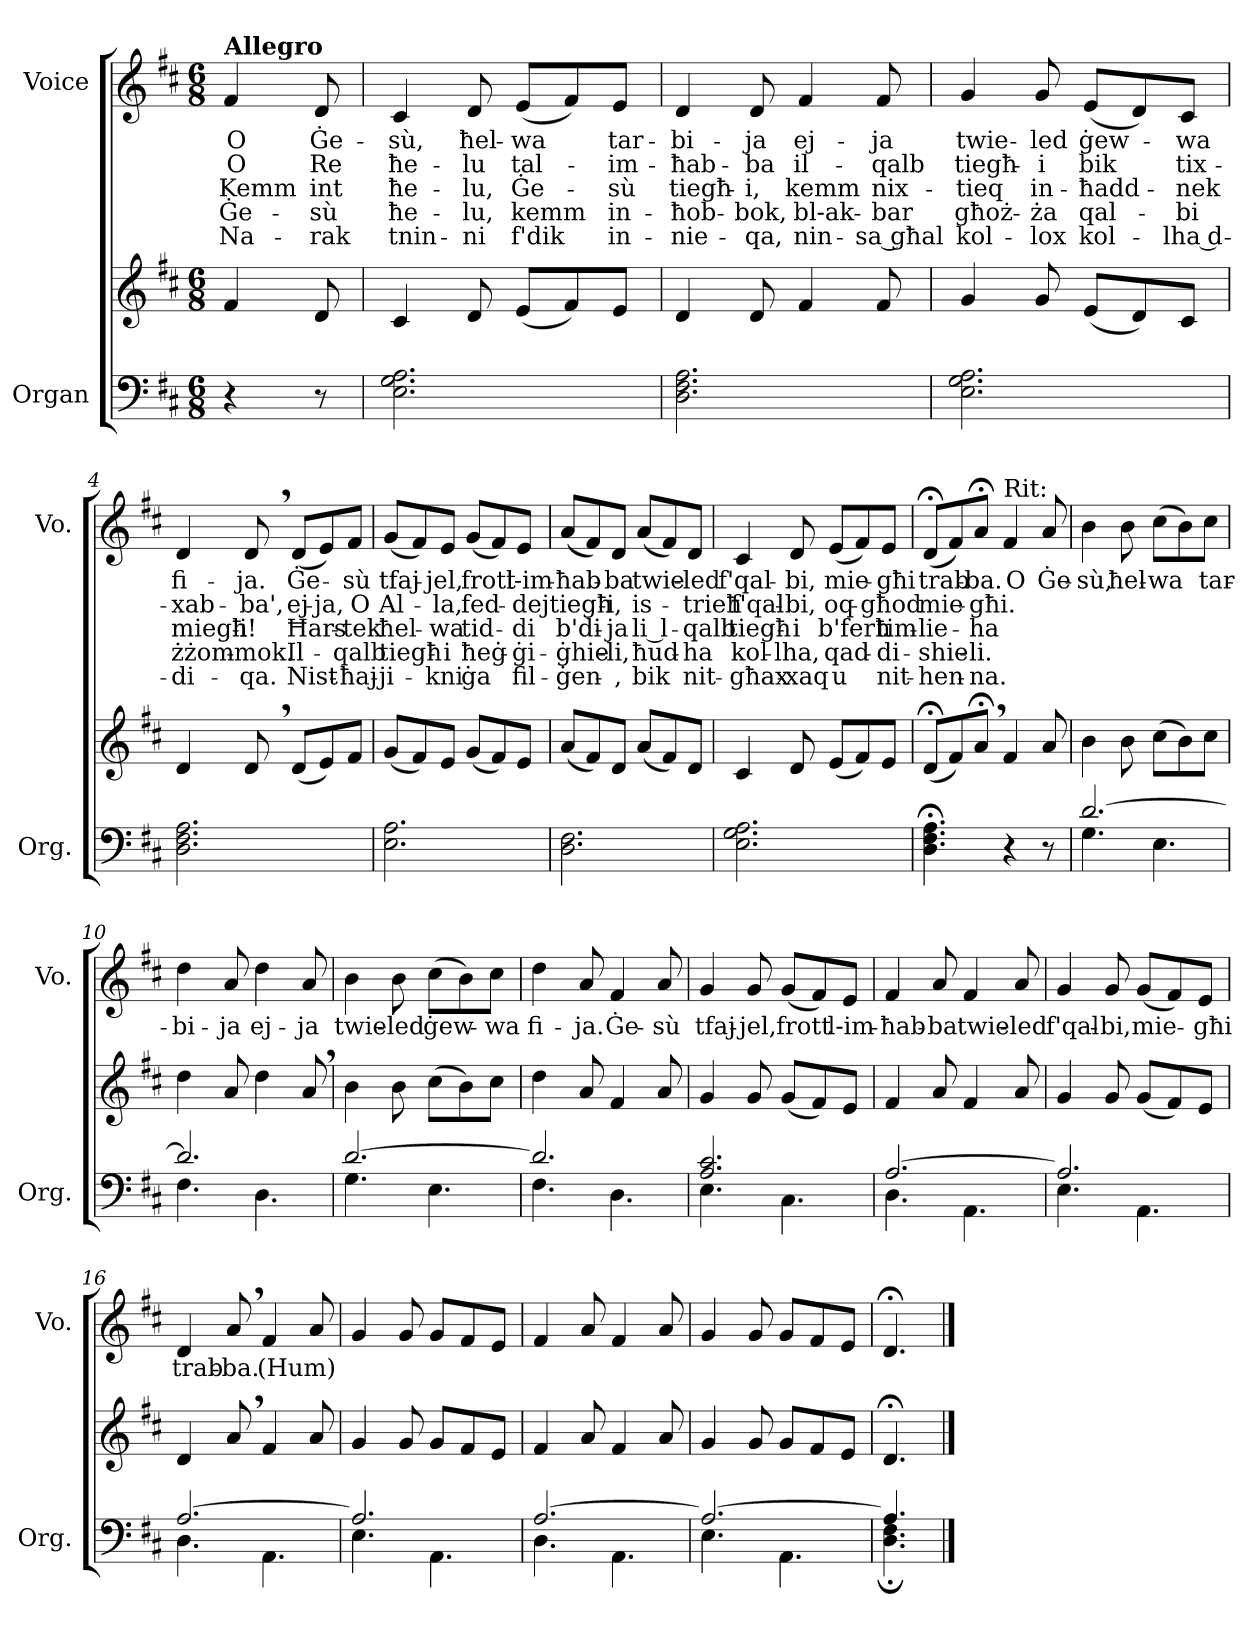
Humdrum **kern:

**kern	**kern	**kern	**text	**text	**text	**text	**text
*part2	*part2	*part1	*part1	*part1	*part1	*part1	*part1
*staff3	*staff2	*staff1	*staff1	*staff1	*staff1	*staff1	*staff1
*I"Organ	*	*I"Voice	*	*	*	*	*
*I'Org.	*	*I'Vo.	*	*	*	*	*
*clefF4	*clefG2	*clefG2	*	*	*	*	*
*k[f#c#]	*k[f#c#]	*k[f#c#]	*	*	*	*	*
*M6/8	*M6/8	*M6/8	*	*	*	*	*
=	=	=	=	=	=	=	=
!	!	!LO:TX:a:B:t=Allegro	!	!	!	!	!
4r	4f#/	4f#/	O	O	Kemm	Ġe-	Na-
8r	8d/	8d/	Ġe-	Re	int	-sù	-rak
=1	=1	=1	=1	=1	=1	=1	=1
2.E\ 2.G\ 2.A\	4c#/	4c#/	-sù,	ħe-	ħe-	ħe-	tnin-
.	8d/	8d/	ħel-	-lu	-lu,	-lu,	-ni
.	(8e/L	(8e/L	-wa	tal-	Ġe-	kemm	f'dik
.	8f#/)	8f#/)	.	.	.	.	.
.	8e/J	8e/J	tar-	-im-	-sù	in-	in-
=2	=2	=2	=2	=2	=2	=2	=2
2.D\ 2.F#\ 2.A\	4d/	4d/	-bi-	-ħab-	tiegħ-	-ħob-	-nie-
.	8d/	8d/	-ja	-ba	-i,	-bok,	-qa,
.	4f#/	4f#/	ej-	il-	kemm	bl-ak-	nin-
.	8f#/	8f#/	-ja	-qalb	nix-	-bar	-sa għal
=3	=3	=3	=3	=3	=3	=3	=3
2.E\ 2.G\ 2.A\	4g/	4g/	twie-	tiegħ-	-tieq	għoż-	kol-
.	8g/	8g/	-led	-i	in-	-ża	-lox
.	(8e/L	(8e/L	ġew-	bik	-ħadd-	qal-	kol-
.	8d/)	8d/)	.	.	.	.	.
.	8c#/J	8c#/J	-wa	tix-	-nek	-bi	-lha d-
=4	=4	=4	=4	=4	=4	=4	=4
2.D\ 2.F#\ 2.A\	4d/	4d/	fi-	-xab-	miegħ-	żżom-	-di-
.	8d,/	8d,/	-ja.	-ba',	-i!	-mok.	-qa.
.	(8d/L	(8d/L	Ġe-	ej-	Ħars-	Il-	Nist-
.	8e/)	8e/)	.	-ja,	.	.	.
.	8f#/J	8f#/J	-sù	O	-tek	-qalb	-ħaj-
=5	=5	=5	=5	=5	=5	=5	=5
2.E\ 2.A\	(8g/L	(8g/L	tfaj-	Al-	ħel-	tiegħ-	-ji-
.	8f#/)	8f#/)	.	.	.	.	.
.	8e/J	8e/J	-jel,	-la,	-wa	-i	-kni
.	(8g/L	(8g/L	frott	fed-	tid-	ħeġ-	ġa
.	8f#/)	8f#/)	.	.	.	.	.
.	8e/J	8e/J	l-im-	-dej	-di	-ġi-	fil-
=6	=6	=6	=6	=6	=6	=6	=6
2.D\ 2.F#\	(8a/L	(8a/L	-ħab-	tiegħ-	b'di-	-ġhie-	-ġen-
.	8f#/)	8f#/)	.	.	.	.	.
.	8d/J	8d/J	-ba	-i,	-ja	-li,	-,
.	(8a/L	(8a/L	twie-	is-	li l-	ħud-	bik
.	8f#/)	8f#/)	.	.	.	.	.
.	8d/J	8d/J	-led	-trieħ	-qalb	-ha	nit-
=7	=7	=7	=7	=7	=7	=7	=7
2.E\ 2.G\ 2.A\	4c#/	4c#/	f'qal-	f'qal-	tiegħ-	kol-	-għax-
.	8d/	8d/	-bi,	-bi,	-i	-lha,	-xaq
.	(8e/L	(8e/L	mie-	oq-	b'ferħ	qad-	u
.	8f#/)	8f#/)	.	.	.	.	.
.	8e/J	8e/J	-għi	-għod	tim-	-di-	nit-
=8	=8	=8	=8	=8	=8	=8	=8
4.D\; 4.F#\; 4.A\;	(8d;</L	(8d;</L	trab-	mie-	-lie-	-shie-	-hen-
.	8f#/)	8f#/)	.	.	.	.	.
.	8a;<,/J	8a;</J	-ba.	-għi.	-ha	-li.	-na.
!	!	!LO:TX:a:t=Rit&colon;	!	!	!	!	!
4r	4f#/	4f#/	O	.	.	.	.
8r	8a/	8a/	Ġe-	.	.	.	.
=9	=9	=9	=9	=9	=9	=9	=9
*^	*	*	*	*	*	*	*
[2.d/	4.G\	4b\	4b\	-sù,	.	.	.	.
.	.	8b\	8b\	ħel-	.	.	.	.
.	4.E\	(8cc#\L	(8cc#\L	-wa	.	.	.	.
.	.	8b\)	8b\)	.	.	.	.	.
.	.	8cc#\J	8cc#\J	tar-	.	.	.	.
=10	=10	=10	=10	=10	=10	=10	=10	=10
2.d/]	4.F#\	4dd\	4dd\	-bi-	.	.	.	.
.	.	8a/	8a/	-ja	.	.	.	.
.	4.D\	4dd\	4dd\	ej-	.	.	.	.
.	.	8a,/	8a/	-ja	.	.	.	.
=11	=11	=11	=11	=11	=11	=11	=11	=11
[2.d/	4.G\	4b\	4b\	twie-	.	.	.	.
.	.	8b\	8b\	-led	.	.	.	.
.	4.E\	(8cc#\L	(8cc#\L	ġew-	.	.	.	.
.	.	8b\)	8b\)	.	.	.	.	.
.	.	8cc#\J	8cc#\J	-wa	.	.	.	.
=12	=12	=12	=12	=12	=12	=12	=12	=12
2.d/]	4.F#\	4dd\	4dd\	fi-	.	.	.	.
.	.	8a/	8a/	-ja.	.	.	.	.
.	4.D\	4f#/	4f#/	Ġe-	.	.	.	.
.	.	8a/	8a/	-sù	.	.	.	.
=13	=13	=13	=13	=13	=13	=13	=13	=13
2.A/ 2.c#/	4.E\	4g/	4g/	tfaj-	.	.	.	.
.	.	8g/	8g/	-jel,	.	.	.	.
.	4.C#\	(8g/L	(8g/L	frott	.	.	.	.
.	.	8f#/)	8f#/)	.	.	.	.	.
.	.	8e/J	8e/J	l-im-	.	.	.	.
=14	=14	=14	=14	=14	=14	=14	=14	=14
[2.A/	4.D\	4f#/	4f#/	-ħab-	.	.	.	.
.	.	8a/	8a/	-ba	.	.	.	.
.	4.AA\	4f#/	4f#/	twie-	.	.	.	.
.	.	8a/	8a/	-led	.	.	.	.
=15	=15	=15	=15	=15	=15	=15	=15	=15
2.A/]	4.E\	4g/	4g/	f'qal-	.	.	.	.
.	.	8g/	8g/	-bi,	.	.	.	.
.	4.AA\	(8g/L	(8g/L	mie-	.	.	.	.
.	.	8f#/)	8f#/)	.	.	.	.	.
.	.	8e/J	8e/J	-għi	.	.	.	.
=16	=16	=16	=16	=16	=16	=16	=16	=16
[2.A/	4.D\	4d/	4d/	trab-	.	.	.	.
.	.	8a,/	8a,/	-ba.	.	.	.	.
.	4.AA\	4f#/	4f#/	(Hum)	.	.	.	.
.	.	8a/	8a/	.	.	.	.	.
=17	=17	=17	=17	=17	=17	=17	=17	=17
2.A/]	4.E\	4g/	4g/	.	.	.	.	.
.	.	8g/	8g/	.	.	.	.	.
.	4.AA\	8g/L	8g/L	.	.	.	.	.
.	.	8f#/	8f#/	.	.	.	.	.
.	.	8e/J	8e/J	.	.	.	.	.
=18	=18	=18	=18	=18	=18	=18	=18	=18
[2.A/	4.D\	4f#/	4f#/	.	.	.	.	.
.	.	8a/	8a/	.	.	.	.	.
.	4.AA\	4f#/	4f#/	.	.	.	.	.
.	.	8a/	8a/	.	.	.	.	.
=19	=19	=19	=19	=19	=19	=19	=19	=19
2.A/_	4.E\	4g/	4g/	.	.	.	.	.
.	.	8g/	8g/	.	.	.	.	.
.	4.AA\	8g/L	8g/L	.	.	.	.	.
.	.	8f#/	8f#/	.	.	.	.	.
.	.	8e/J	8e/J	.	.	.	.	.
=20	=20	=20	=20	=20	=20	=20	=20	=20
4.A/]	4.D\; 4.F#\;	4.d;</	4.d;</	.	.	.	.	.
*v	*v	*	*	*	*	*	*	*
==	==	==	==	==	==	==	==
*-	*-	*-	*-	*-	*-	*-	*-
